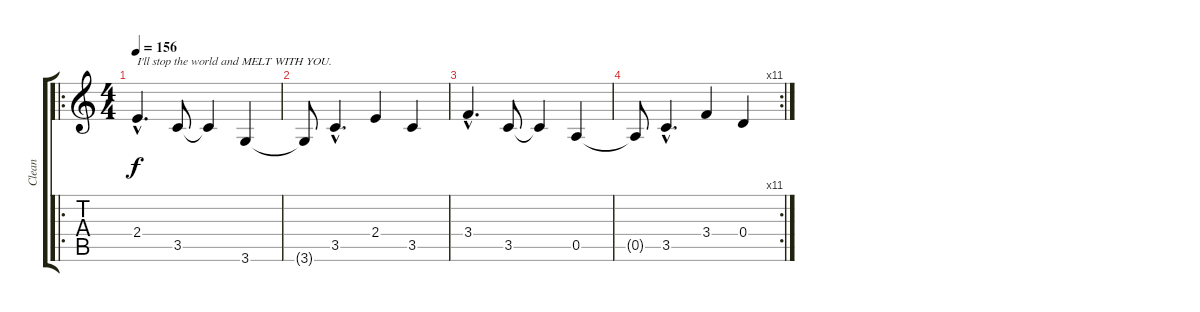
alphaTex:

\track ("Clean" "Clean") {instrument electricguitarclean}
\staff {score tabs}
\tuning (E4 B3 G3 D3 A2 E2) {hide}
\ro
\ts (4 4)
\tempo 156
\clef g2
\ks c
2.4{hac}.4{d txt "I'll stop the world and MELT WITH YOU." dy f instrument electricguitarclean} 3.5.8 3.5{t}.4 3.6.4 |
3.6{t}.8 3.5{hac}.4{d} 2.4.4 3.5.4 |
3.4{hac}.4{d} 3.5.8 3.5{t}.4 0.5.4 |
\rc 11
0.5{t}.8 3.5{hac}.4{d} 3.4.4 0.4.4
